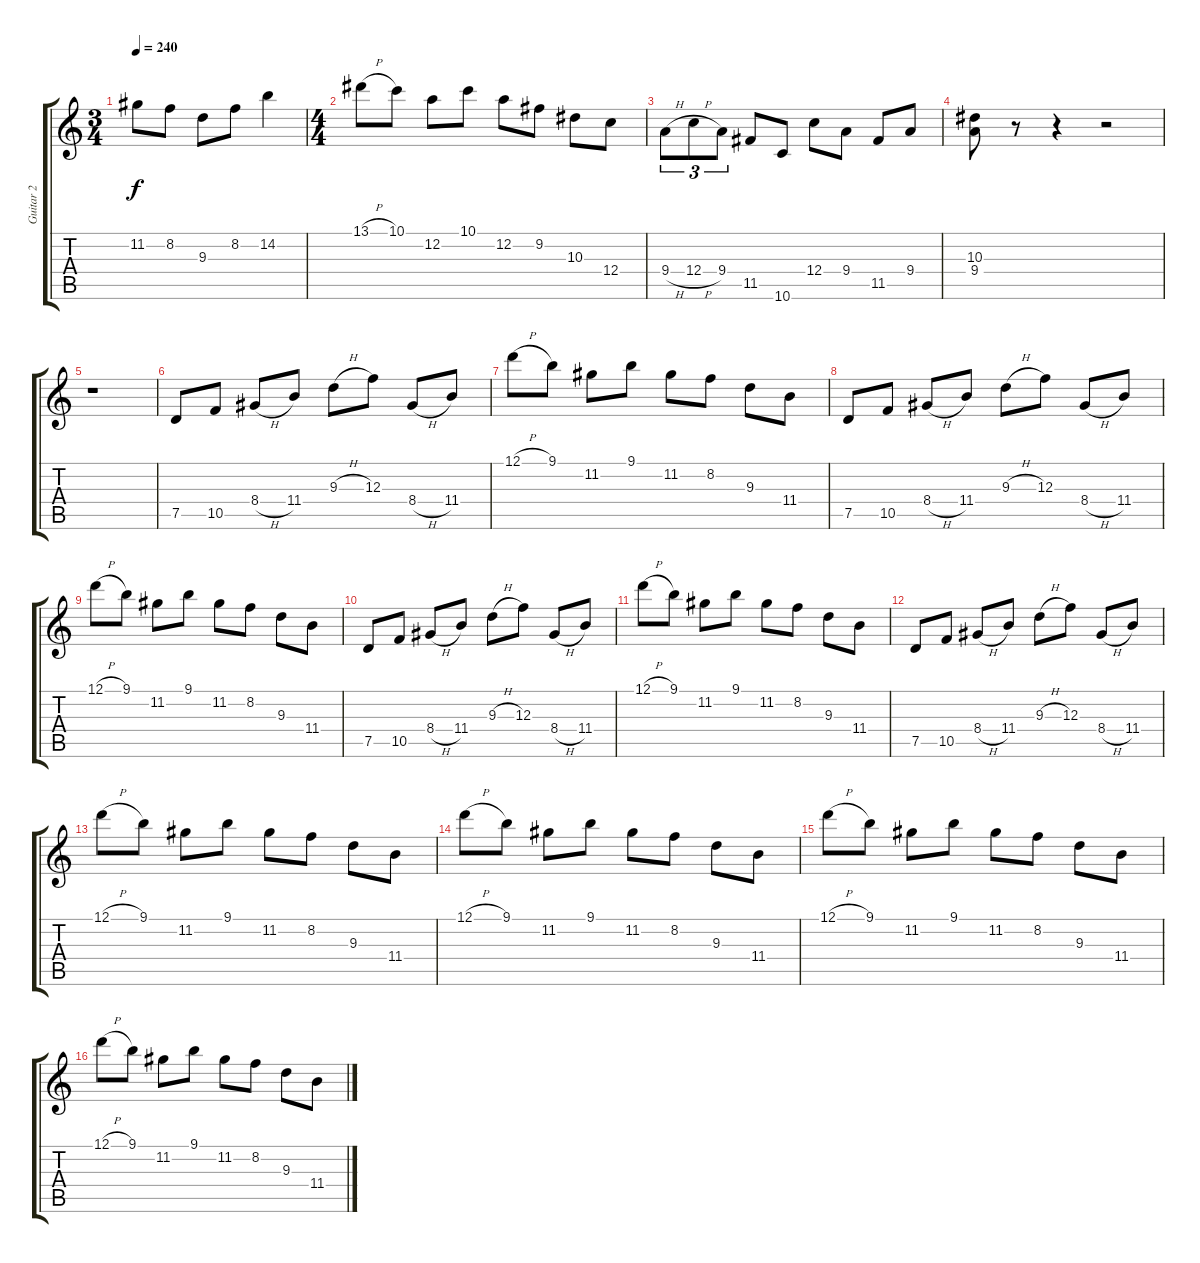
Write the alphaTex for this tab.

\track ("Guitar 2" "Guitar 2") {instrument distortionguitar}
\staff {score tabs}
\tuning (D4 A3 F3 C3 G2 D2) {hide}
\ts (3 4)
\tempo 240
\clef g2
\ks c
11.2.8{dy f} 8.2.8 9.3.8 8.2.8 14.2.4 |
\ts (4 4)
13.1{h}.8 10.1.8 12.2.8 10.1.8 12.2.8 9.2.8 10.3.8 12.4.8 |
9.4{h}.8{tu (3 2)} 12.4{h}.8{tu (3 2)} 9.4.8{tu (3 2)} 11.5.8 10.6.8 12.4.8 9.4.8 11.5.8 9.4.8 |
(10.3 9.4).8 r.8 r.4 r.2 |
r.1 |
7.5.8 10.5.8 8.4{h}.8 11.4.8 9.3{h}.8 12.3.8 8.4{h}.8 11.4.8 |
12.1{h}.8 9.1.8 11.2.8 9.1.8 11.2.8 8.2.8 9.3.8 11.4.8 |
7.5.8 10.5.8 8.4{h}.8 11.4.8 9.3{h}.8 12.3.8 8.4{h}.8 11.4.8 |
12.1{h}.8 9.1.8 11.2.8 9.1.8 11.2.8 8.2.8 9.3.8 11.4.8 |
7.5.8 10.5.8 8.4{h}.8 11.4.8 9.3{h}.8 12.3.8 8.4{h}.8 11.4.8 |
12.1{h}.8 9.1.8 11.2.8 9.1.8 11.2.8 8.2.8 9.3.8 11.4.8 |
7.5.8 10.5.8 8.4{h}.8 11.4.8 9.3{h}.8 12.3.8 8.4{h}.8 11.4.8 |
12.1{h}.8 9.1.8 11.2.8 9.1.8 11.2.8 8.2.8 9.3.8 11.4.8 |
12.1{h}.8 9.1.8 11.2.8 9.1.8 11.2.8 8.2.8 9.3.8 11.4.8 |
12.1{h}.8 9.1.8 11.2.8 9.1.8 11.2.8 8.2.8 9.3.8 11.4.8 |
12.1{h}.8 9.1.8 11.2.8 9.1.8 11.2.8 8.2.8 9.3.8 11.4.8
